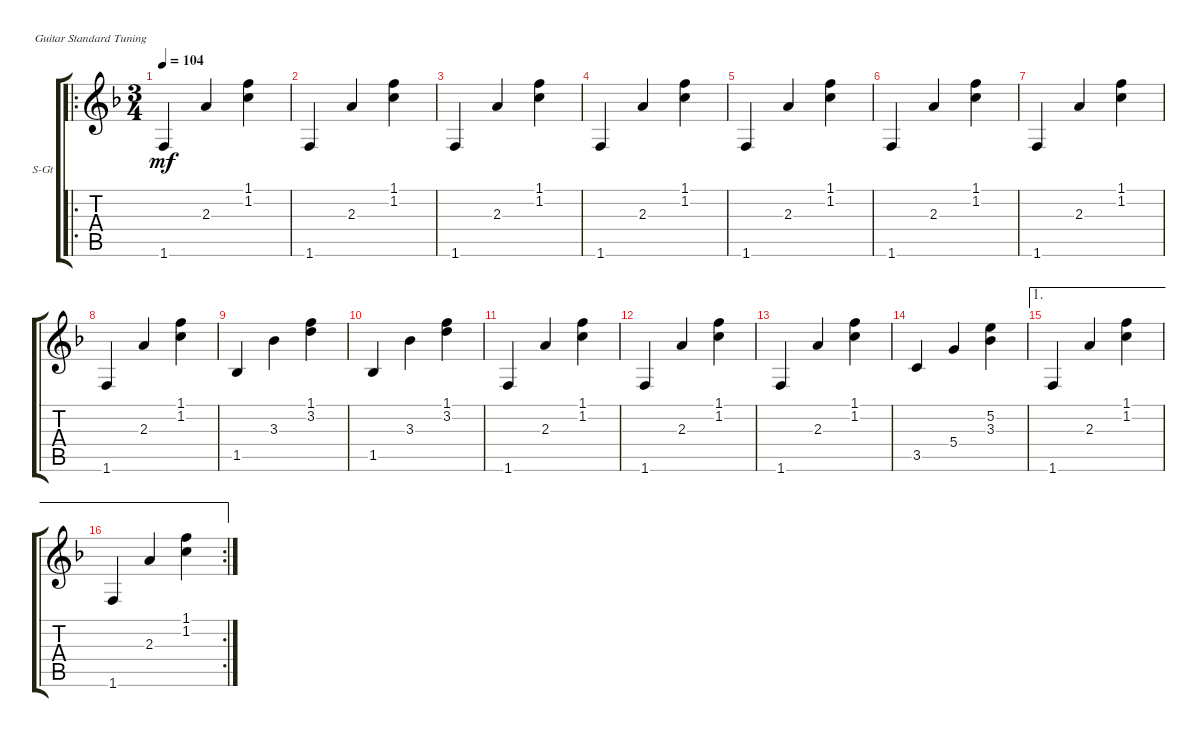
\defaultSystemsLayout 4
\bracketExtendMode groupsimilarinstruments
\firstSystemTrackNameOrientation horizontal
\otherSystemsTrackNameOrientation horizontal
\track ("Steel Guitar" "S-Gt") {instrument acousticguitarsteel}
\staff {score tabs}
\tuning (E4 B3 G3 D3 A2 E2)
\ro
\ts (3 4)
\tempo 104
\clef g2
\scale
0.513944
\ks f
1.6.4{dy mf instrument acousticguitarsteel} 2.3.4 (1.2 1.1).4 |
\scale
0.243028 1.6.4 2.3.4 (1.2 1.1).4 |
\scale
0.243028 1.6.4 2.3.4 (1.2 1.1).4 |
\scale
0.333333 1.6.4 2.3.4 (1.2 1.1).4 |
\scale
0.333333 1.6.4 2.3.4 (1.2 1.1).4 |
\scale
0.333333 1.6.4 2.3.4 (1.2 1.1).4 |
\scale
0.333333 1.6.4 2.3.4 (1.2 1.1).4 |
\scale
0.333333 1.6.4 2.3.4 (1.2 1.1).4 |
\scale
0.333333 1.5.4 3.3.4 (3.2 1.1).4 |
\scale
0.333333 1.5.4 3.3.4 (3.2 1.1).4 |
\scale
0.333333 1.6.4 2.3.4 (1.2 1.1).4 |
\scale
0.333333 1.6.4 2.3.4 (1.2 1.1).4 |
\scale
0.333333 1.6.4 2.3.4 (1.2 1.1).4 |
\scale
0.333333 3.5.4 5.4.4 (3.3 5.2).4 |
\ae 1
\scale
0.333333 1.6.4 2.3.4 (1.2 1.1).4 |
\ae 1
\rc 2
\scale
0.333333 1.6.4 2.3.4 (1.2 1.1).4
